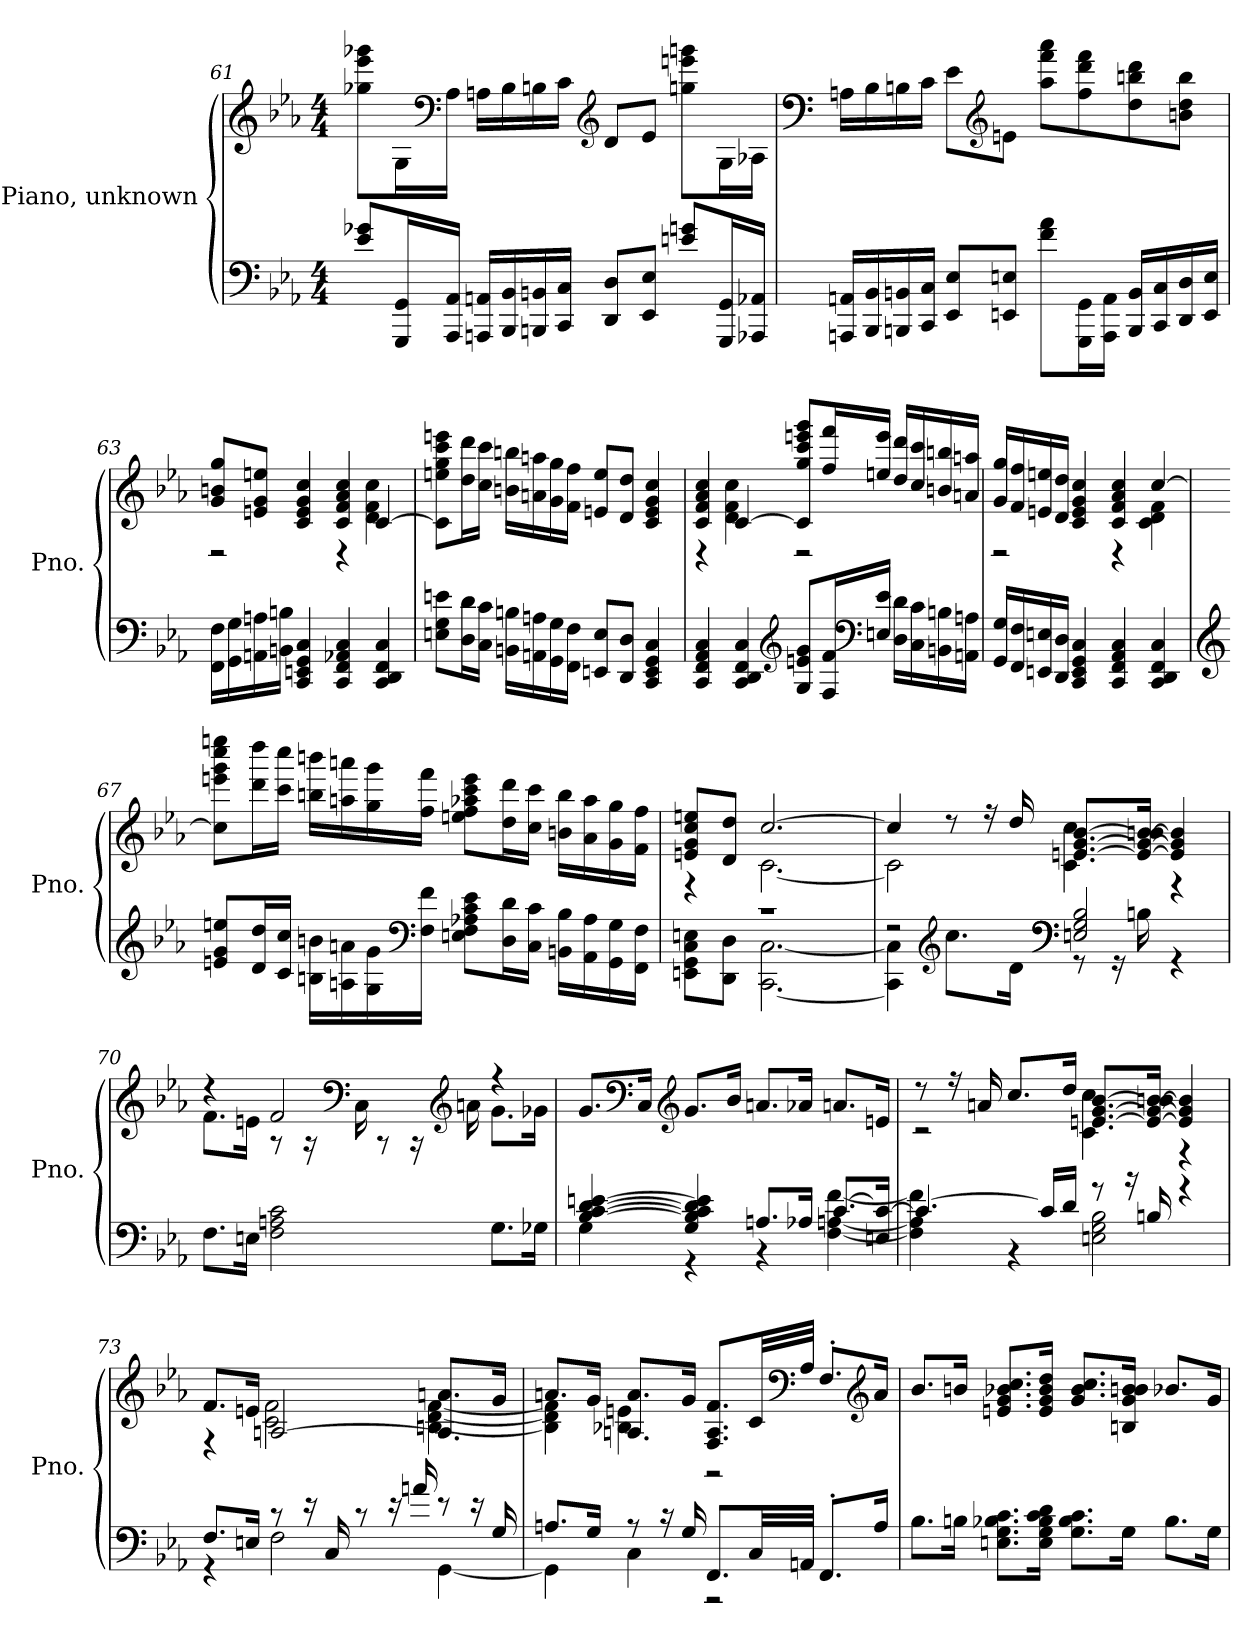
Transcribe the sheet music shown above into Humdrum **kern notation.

**kern	**kern
*part1	*part1
*staff2	*staff1
*I"Piano, unknown	*
*I'Pno.	*
*clefF4	*clefG2
*k[b-e-a-]	*k[b-e-a-]
*M4/4	*M4/4
=61	=61
8e-/ 8g-X/L	8gg-X\ 8eee-\ 8ggg-X\L
16GGG/ 16GG/L	16G\L
*	*clefF4
16AAA-/ 16AA-/JJ	16A-\JJ
16AAAn/ 16AAn/LL	16An\LL
16BBB-/ 16BB-/	16B-\
16BBBn/ 16BBn/	16Bn\
16CC/ 16C/JJ	16c\JJ
*	*clefG2
8DD/ 8D/L	8d/L
8EE-/ 8E-/J	8e-/J
8en/ 8gn/L	8ggn\ 8eeen\ 8gggn\L
16GGG/ 16GG/L	16G\L
16AAA-X/ 16AA-X/JJ	16A-X\JJ
!!LO:PB:g=z
=62	=62
*	*clefF4
16AAAn/ 16AAn/LL	16An\LL
16BBB-/ 16BB-/	16B-\
16BBBn/ 16BBn/	16Bn\
16CC/ 16C/JJ	16c\JJ
8EE-/ 8E-/L	8e-\L
*	*clefG2
8EEn/ 8En/J	8en\J
8f\ 8a-\L	8aa-\ 8fff\ 8aaa-\L
16GGG\ 16GG\L	8ff\ 8ddd\ 8fff\
16AAA\ 16AA\JJ	.
16BBB/ 16BB/LL	8dd\ 8bbn\ 8ddd\
16CC/ 16C/	.
16DD/ 16D/	8bn\ 8dd\ 8bb\J
16EE/ 16E/JJ	.
=63	=63
*	*^
16FF\ 16F\LL	8g/ 8bn/ 8gg/L	2r
16GG\ 16G\	.	.
16AAn\ 16An\	8en/ 8g/ 8een/J	.
16BBn\ 16Bn\JJ	.	.
4CC/ 4EEn/ 4GG/ 4C/	4c/ 4e/ 4g/ 4cc/	.
4CC/ 4FF/ 4AA-X/ 4C/	4c/ 4f/ 4a-/ 4cc/	4r
4CC/ 4DD/ 4FF/ 4C/	[4c/	4d\ 4f\ 4cc\
*	*v	*v
!!LO:LB:g=z
=64	=64
8En\ 8G\ 8en\L	8c\] 8een\ 8gg\ 8ccc\ 8eeen\L
16D\ 16d\L	16dd\ 16ddd\L
16C\ 16c\JJ	16cc\ 16ccc\JJ
16BBn\ 16Bn\LL	16bn\ 16bbn\LL
16AAn\ 16An\	16an\ 16aan\
16GG\ 16G\	16g\ 16gg\
16FF\ 16F\JJ	16f\ 16ff\JJ
8EEn/ 8E/L	8en/ 8ee/L
8DD/ 8D/J	8d/ 8dd/J
4CC/ 4EE/ 4GG/ 4C/	4c/ 4e/ 4g/ 4cc/
=65	=65
*	*^
4CC/ 4FF/ 4AA-/ 4C/	4c/ 4f/ 4a-/ 4cc/	4r
4CC/ 4DD/ 4FF/ 4C/	[4c/	4d\ 4f\ 4cc\
*clefG2	*	*
8G/ 8en/ 8g/L	8c/] 8gg/ 8ccc/ 8eeen/ 8ggg/L	2r
16F/ 16f/L	16ff/ 16fff/L	.
*clefF4	*	*
16En/ 16e/JJ	16een/ 16eee/JJ	.
16D\ 16d\LL	16dd/ 16ddd/LL	.
16C\ 16c\	16cc/ 16ccc/	.
16BBn\ 16Bn\	16bn/ 16bbn/	.
16AAn\ 16An\JJ	16an/ 16aan/JJ	.
=66	=66	=66
16GG/ 16G/LL	16g/ 16gg/LL	2r
16FF/ 16F/	16f/ 16ff/	.
16EEn/ 16En/	16en/ 16een/	.
16DD/ 16D/JJ	16d/ 16dd/JJ	.
4CC/ 4EE/ 4GG/ 4C/	4c/ 4e/ 4g/ 4cc/	.
4CC/ 4FF/ 4AA-/ 4C/	4c/ 4f/ 4a-/ 4cc/	4r
4CC/ 4DD/ 4FF/ 4C/	[4cc/	4c\ 4d\ 4f\
*	*v	*v
!!LO:LB:g=z
=67	=67
*clefG2	*
8en/ 8g/ 8een/L	8cc\] 8eeen\ 8ggg\ 8cccc\ 8eeeen\L
16d/ 16dd/L	16ddd\ 16dddd\L
16c/ 16cc/JJ	16ccc\ 16cccc\JJ
16Bn\ 16bn\LL	16bbn\ 16bbbn\LL
16An\ 16an\	16aan\ 16aaan\
16G\ 16g\	16gg\ 16ggg\
*clefF4	*
16F\ 16f\JJ	16ff\ 16fff\JJ
8En\ 8F\ 8A-X\ 8c\ 8e\L	8een\ 8ff\ 8aa-X\ 8ccc\ 8eee\L
16D\ 16d\L	16dd\ 16ddd\L
16C\ 16c\JJ	16cc\ 16ccc\JJ
16BBn\ 16B\LL	16bn\ 16bb\LL
16AA-\ 16A-\	16a-\ 16aa-\
16GG\ 16G\	16g\ 16gg\
16FF\ 16F\JJ	16f\ 16ff\JJ
=68	=68
*^	*^
1r	8EEn\ 8GG\ 8C\ 8En\L	8en/ 8g/ 8cc/ 8een/L	4r
.	8DD\ 8D\J	8d/ 8dd/J	.
.	[2.CC\ [2.C\	[2.cc/	[2.c\
=69	=69	=69	=69
2r	4CC\] 4C\]	4cc/]	2c\]
*clefG2	*	*	*
.	8.cc\L	8r	.
.	.	16r	.
.	16d\Jk	16dd/	.
*clefF4	*	*	*
2En/ 2G/ 2B-/	8r	[8.en/ [8.g/ [8.b-/L	4c\ 4cc\
.	16r	.	.
.	16Bn\	16e/_ 16g/_ 16b-/_ 16bn/Jk	.
.	4r	4e/] 4g/] 4b-/]	4r
*v	*v	*	*
!!LO:LB:g=z	!!
=70	=70	=70
8.F\L	4r	8.f\L
16En\Jk	.	16en\Jk
2F\ 2An\ 2c\	2f/	8r
.	.	16r
*	*clefF4	*
.	.	16C\
.	.	8r
.	.	16r
*	*clefG2	*
.	.	16an\
8.G\L	4r	8.g\L
16G-X\Jk	.	16g-X\Jk
*	*v	*v
=71	=71
*^	*
[4B-/ [4c/ [4d/ [4en/	4G\	8.g/L
*	*	*clefF4
.	.	16C/Jk
*	*	*clefG2
4G/ 4B-/] 4c/] 4d/] 4e/]	4r	8.g/L
.	.	16b-/Jk
8.An/L	4r	8.an/L
16A-X/Jk	.	16a-X/Jk
[8.c/L	[4F\ [4An\ [4f\	8.an/L
16En/ 16c/_Jk	.	16en/Jk
!!LO:LB:g=z
=72	=72	=72
*	*	*^
4.c/_	4F\] 4A\] 4f\]	8r	2r
.	.	16r	.
.	.	16an/	.
.	4r	8.cc/L	.
16c/LL]	.	.	.
16d/JJ	.	16dd/Jk	.
8r	2En\ 2G\ 2B-\	[8.en/ [8.g/ [8.b-/L	4c\ 4cc\
16r	.	.	.
16Bn/	.	16e/_ 16g/_ 16b-/_ 16bn/Jk	.
4r	.	4e/] 4g/] 4b-/]	4r
=73	=73	=73	=73
8.F/L	4r	8.f/L	4r
16En/Jk	.	16en/Jk	.
8r	2F\	[2An/	2c\ 2f\
16r	.	.	.
16C/	.	.	.
8r	.	.	.
16r	.	.	.
16an/	.	.	.
8r	[4GG\	8.A/] 8.an/L	[4Bn\ [4d\ [4f\
16r	.	.	.
16G/	.	16g/Jk	.
!!LO:LB:g=z	!!
=74	=74	=74	=74
8.An/L	4GG\]	8.an/L	4B\] 4d\] 4f\]
16G/Jk	.	16g/Jk	.
8r	4C\	8.An/ 8.a/L	4B-X\ 4en\
16r	.	.	.
16G/	.	16g/Jk	.
8.FF/L	2r	8.F/ 8.A/ 8.f/L	2r
32C/LL	.	32c/LL	.
*	*	*clefF4	*
32AAn/JJJ	.	32A/JJJ	.
8.FF'/L	.	8.F'/L	.
*	*	*clefG2	*
16A/Jk	.	16a/Jk	.
*v	*v	*	*
*	*v	*v
=75	=75
8.B-\L	8.b-/L
16Bn\Jk	16bn/Jk
8.En\ 8.G\ 8.B-X\ 8.c\L	8.en/ 8.g/ 8.b-X/ 8.cc/L
16E\ 16G\ 16B-\ 16c\ 16d\Jk	16e/ 16g/ 16b-/ 16dd/Jk
8.G\ 8.B-\ 8.c\L	8.g/ 8.b-/ 8.cc/L
16G\Jk	16Bn/ 16g/ 16b-/ 16bn/Jk
8.B-\L	8.b-X/L
16G\Jk	16g/Jk
=	=
*-	*-
